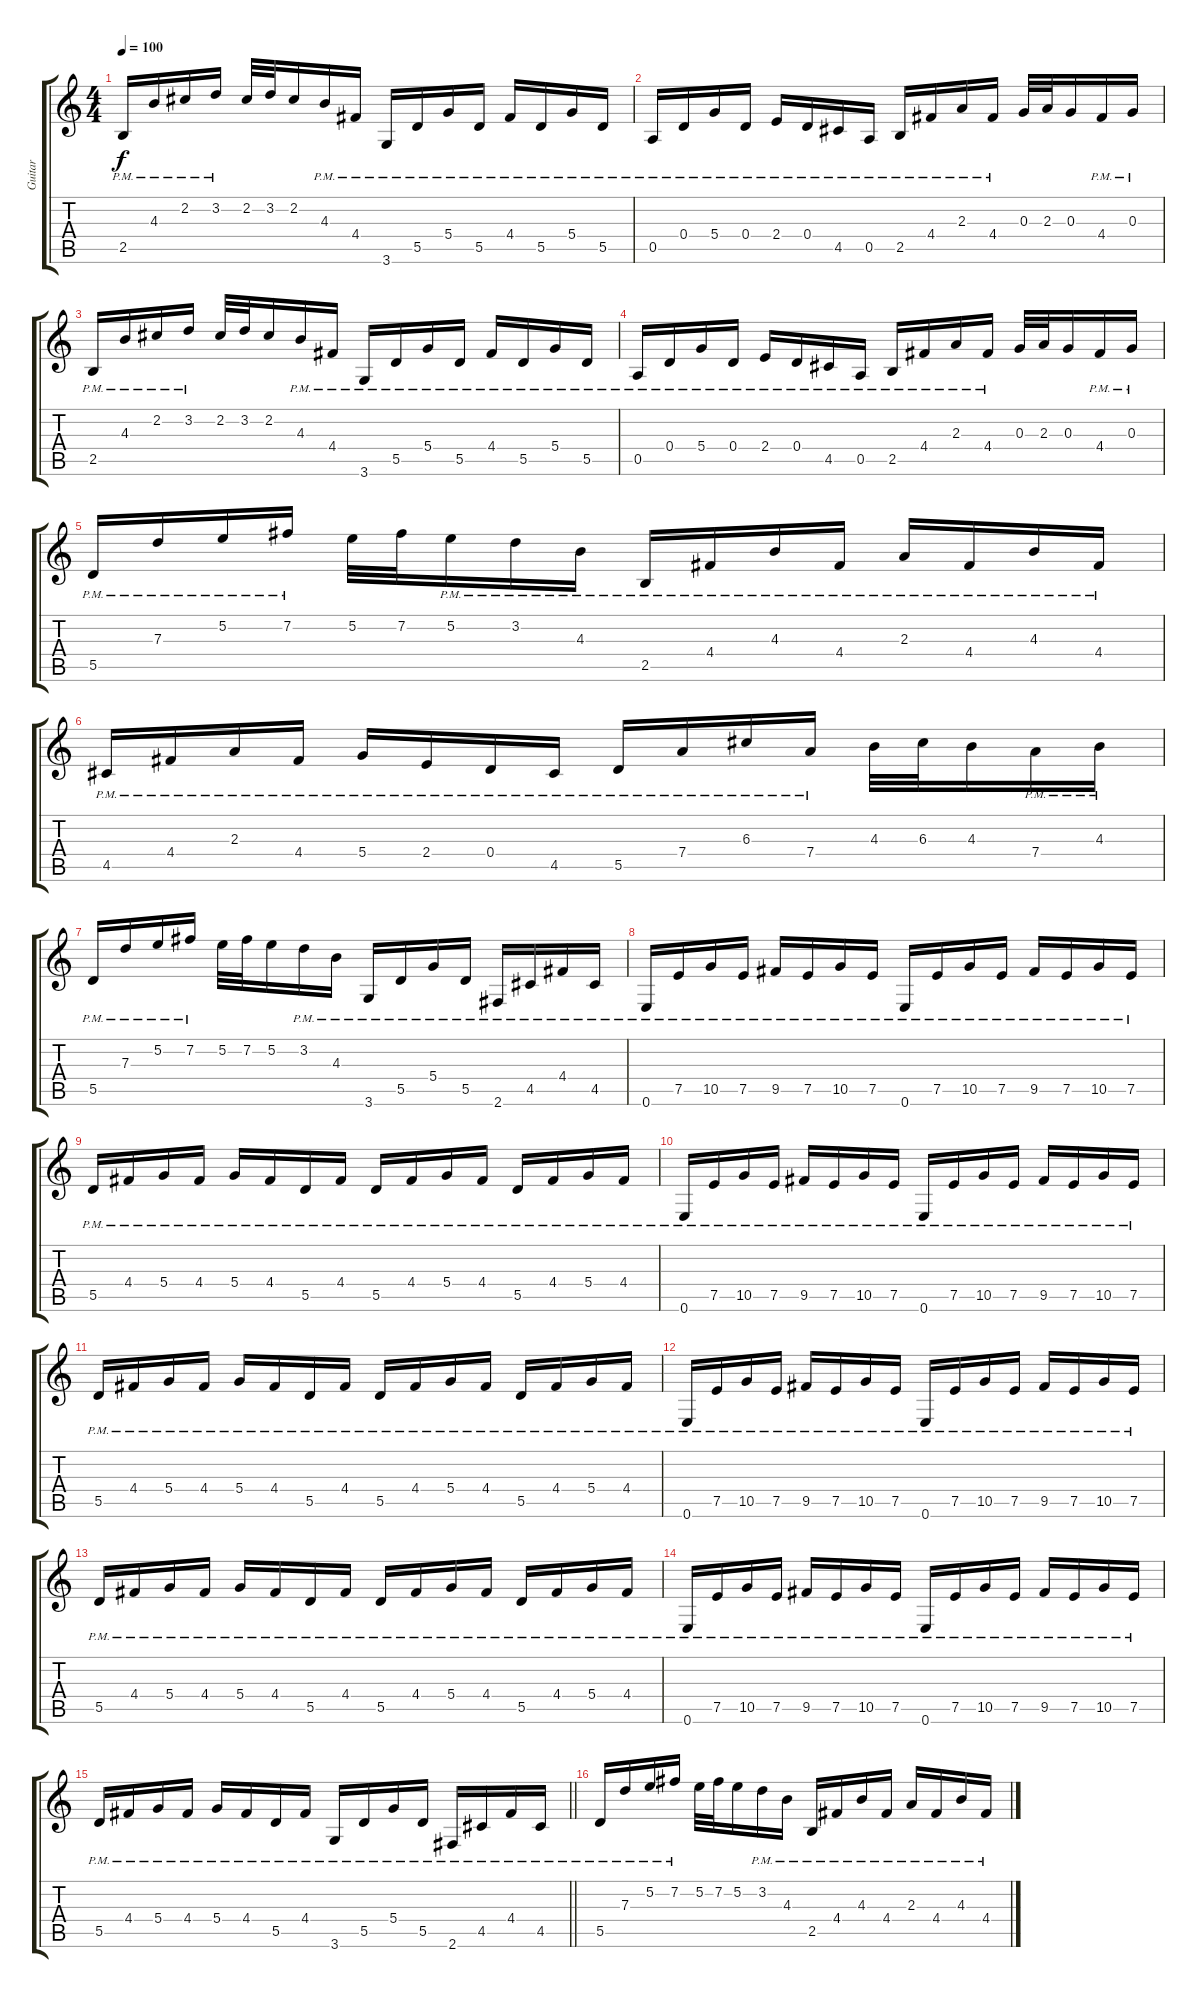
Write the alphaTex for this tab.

\track ("Guitar" "Guitar") {instrument distortionguitar}
\staff {score tabs}
\tuning (E4 B3 G3 D3 A2 E2) {hide}
\ts (4 4)
\tempo 100
\clef g2
\ks c
2.5{pm}.16{dy f instrument distortionguitar} 4.3{pm}.16 2.2{pm}.16 3.2{pm}.16 2.2.32 3.2.32 2.2.16 4.3{pm}.16 4.4{pm}.16 3.6{pm}.16 5.5{pm}.16 5.4{pm}.16 5.5{pm}.16 4.4{pm}.16 5.5{pm}.16 5.4{pm}.16 5.5{pm}.16 |
0.5{pm}.16 0.4{pm}.16 5.4{pm}.16 0.4{pm}.16 2.4{pm}.16 0.4{pm}.16 4.5{pm}.16 0.5{pm}.16 2.5{pm}.16 4.4{pm}.16 2.3{pm}.16 4.4{pm}.16 0.3.32 2.3.32 0.3.16 4.4{pm}.16 0.3{pm}.16 |
2.5{pm}.16 4.3{pm}.16 2.2{pm}.16 3.2{pm}.16 2.2.32 3.2.32 2.2.16 4.3{pm}.16 4.4{pm}.16 3.6{pm}.16 5.5{pm}.16 5.4{pm}.16 5.5{pm}.16 4.4{pm}.16 5.5{pm}.16 5.4{pm}.16 5.5{pm}.16 |
0.5{pm}.16 0.4{pm}.16 5.4{pm}.16 0.4{pm}.16 2.4{pm}.16 0.4{pm}.16 4.5{pm}.16 0.5{pm}.16 2.5{pm}.16 4.4{pm}.16 2.3{pm}.16 4.4{pm}.16 0.3.32 2.3.32 0.3.16 4.4{pm}.16 0.3{pm}.16 |
5.5{pm}.16 7.3{pm}.16 5.2{pm}.16 7.2{pm}.16 5.2.32 7.2.32 5.2{pm}.16 3.2{pm}.16 4.3{pm}.16 2.5{pm}.16 4.4{pm}.16 4.3{pm}.16 4.4{pm}.16 2.3{pm}.16 4.4{pm}.16 4.3{pm}.16 4.4{pm}.16 |
4.5{pm}.16 4.4{pm}.16 2.3{pm}.16 4.4{pm}.16 5.4{pm}.16 2.4{pm}.16 0.4{pm}.16 4.5{pm}.16 5.5{pm}.16 7.4{pm}.16 6.3{pm}.16 7.4{pm}.16 4.3.32 6.3.32 4.3.16 7.4{pm}.16 4.3{pm}.16 |
5.5{pm}.16 7.3{pm}.16 5.2{pm}.16 7.2{pm}.16 5.2.32 7.2.32 5.2.16 3.2{pm}.16 4.3{pm}.16 3.6{pm}.16 5.5{pm}.16 5.4{pm}.16 5.5{pm}.16 2.6{pm}.16 4.5{pm}.16 4.4{pm}.16 4.5{pm}.16 |
0.6{pm}.16 7.5{pm}.16 10.5{pm}.16 7.5{pm}.16 9.5{pm}.16 7.5{pm}.16 10.5{pm}.16 7.5{pm}.16 0.6{pm}.16 7.5{pm}.16 10.5{pm}.16 7.5{pm}.16 9.5{pm}.16 7.5{pm}.16 10.5{pm}.16 7.5{pm}.16 |
5.5{pm}.16 4.4{pm}.16 5.4{pm}.16 4.4{pm}.16 5.4{pm}.16 4.4{pm}.16 5.5{pm}.16 4.4{pm}.16 5.5{pm}.16 4.4{pm}.16 5.4{pm}.16 4.4{pm}.16 5.5{pm}.16 4.4{pm}.16 5.4{pm}.16 4.4{pm}.16 |
0.6{pm}.16 7.5{pm}.16 10.5{pm}.16 7.5{pm}.16 9.5{pm}.16 7.5{pm}.16 10.5{pm}.16 7.5{pm}.16 0.6{pm}.16 7.5{pm}.16 10.5{pm}.16 7.5{pm}.16 9.5{pm}.16 7.5{pm}.16 10.5{pm}.16 7.5{pm}.16 |
5.5{pm}.16 4.4{pm}.16 5.4{pm}.16 4.4{pm}.16 5.4{pm}.16 4.4{pm}.16 5.5{pm}.16 4.4{pm}.16 5.5{pm}.16 4.4{pm}.16 5.4{pm}.16 4.4{pm}.16 5.5{pm}.16 4.4{pm}.16 5.4{pm}.16 4.4{pm}.16 |
0.6{pm}.16 7.5{pm}.16 10.5{pm}.16 7.5{pm}.16 9.5{pm}.16 7.5{pm}.16 10.5{pm}.16 7.5{pm}.16 0.6{pm}.16 7.5{pm}.16 10.5{pm}.16 7.5{pm}.16 9.5{pm}.16 7.5{pm}.16 10.5{pm}.16 7.5{pm}.16 |
5.5{pm}.16 4.4{pm}.16 5.4{pm}.16 4.4{pm}.16 5.4{pm}.16 4.4{pm}.16 5.5{pm}.16 4.4{pm}.16 5.5{pm}.16 4.4{pm}.16 5.4{pm}.16 4.4{pm}.16 5.5{pm}.16 4.4{pm}.16 5.4{pm}.16 4.4{pm}.16 |
0.6{pm}.16 7.5{pm}.16 10.5{pm}.16 7.5{pm}.16 9.5{pm}.16 7.5{pm}.16 10.5{pm}.16 7.5{pm}.16 0.6{pm}.16 7.5{pm}.16 10.5{pm}.16 7.5{pm}.16 9.5{pm}.16 7.5{pm}.16 10.5{pm}.16 7.5{pm}.16 |
\barLineRight lightlight
5.5{pm}.16 4.4{pm}.16 5.4{pm}.16 4.4{pm}.16 5.4{pm}.16 4.4{pm}.16 5.5{pm}.16 4.4{pm}.16 3.6{pm}.16 5.5{pm}.16 5.4{pm}.16 5.5{pm}.16 2.6{pm}.16 4.5{pm}.16 4.4{pm}.16 4.5{pm}.16 |
5.5{pm}.16 7.3{pm}.16 5.2{pm}.16 7.2{pm}.16 5.2.32 7.2.32 5.2.16 3.2{pm}.16 4.3{pm}.16 2.5{pm}.16 4.4{pm}.16 4.3{pm}.16 4.4{pm}.16 2.3{pm}.16 4.4{pm}.16 4.3{pm}.16 4.4{pm}.16
